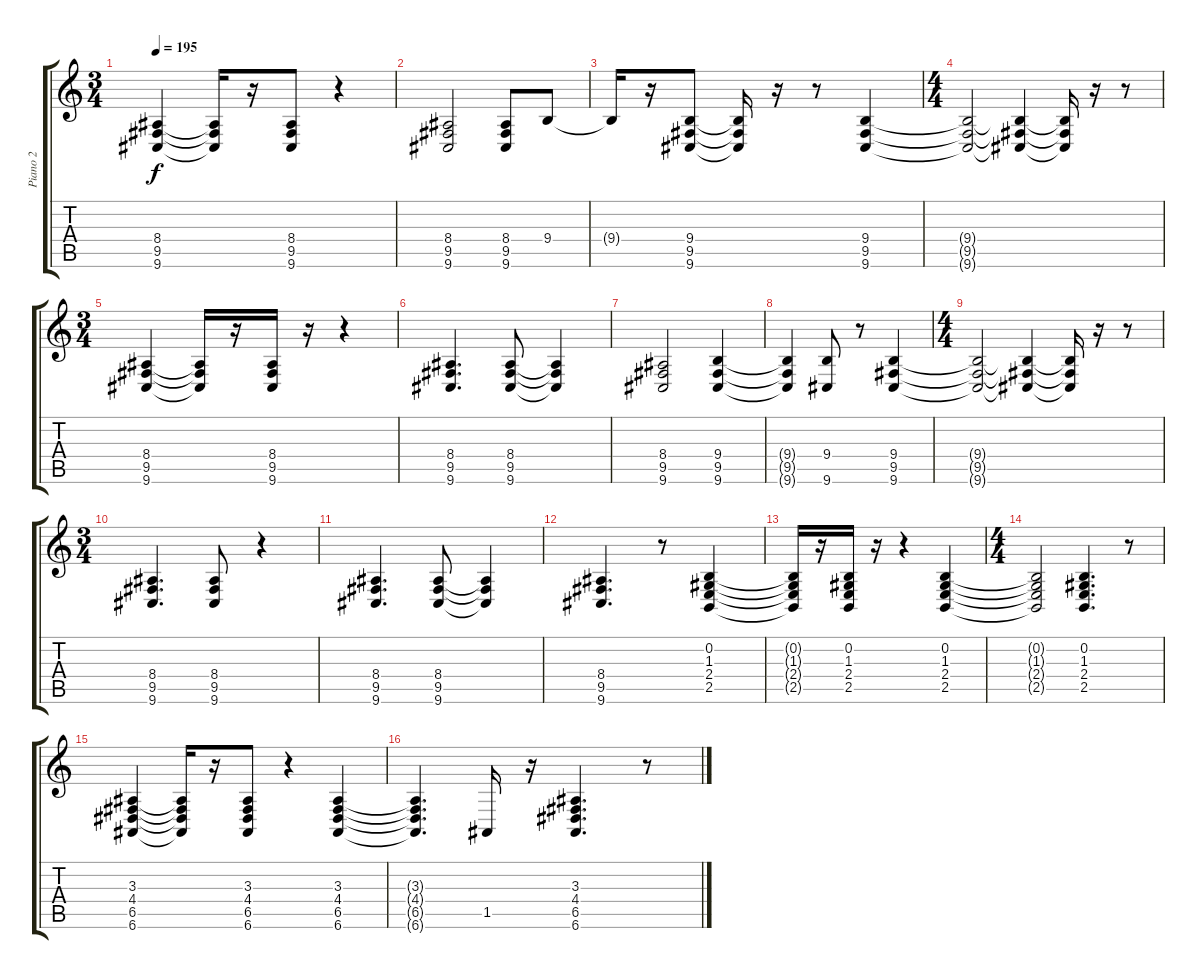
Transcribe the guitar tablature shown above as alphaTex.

\track ("Piano 2" "Piano 2") {instrument acousticgrandpiano}
\staff {score tabs}
\tuning (E4 B3 G3 D3 A2 E2) {hide}
\ts (3 4)
\tempo 195
\clef g2
\ks c
(8.4 9.5 9.6).4{dy f} (8.4{t} 9.5{t} 9.6{t}).16 r.16 (8.4 9.5 9.6).8 r.4 |
(8.4 9.5 9.6).2 (8.4 9.5 9.6).8 9.4.8 |
9.4{t}.16 r.16 (9.4 9.5 9.6).8 (9.4{t} 9.5{t} 9.6{t}).16 r.16 r.8 (9.4 9.5 9.6).4 |
\ts (4 4)
(9.4{t} 9.5{t} 9.6{t}).2 (9.4{t} 9.5{t} 9.6{t}).4 (9.4{t} 9.5{t} 9.6{t}).16 r.16 r.8 |
\ts (3 4)
(8.4 9.5 9.6).4 (8.4{t} 9.5{t} 9.6{t}).16 r.16 (8.4 9.5 9.6).16 r.16 r.4 |
(8.4 9.5 9.6).4{d} (8.4 9.5 9.6).8 (8.4{t} 9.5{t} 9.6{t}).4 |
(8.4 9.5 9.6).2 (9.4 9.5 9.6).4 |
(9.4{t} 9.5{t} 9.6{t}).4 (9.4 9.6).8 r.8 (9.4 9.5 9.6).4 |
\ts (4 4)
(9.4{t} 9.5{t} 9.6{t}).2 (9.4{t} 9.5{t} 9.6{t}).4 (9.4{t} 9.5{t} 9.6{t}).16 r.16 r.8 |
\ts (3 4)
(8.4 9.5 9.6).4{d} (8.4 9.5 9.6).8 r.4 |
(8.4 9.5 9.6).4{d} (8.4 9.5 9.6).8 (8.4{t} 9.5{t} 9.6{t}).4 |
(8.4 9.5 9.6).4{d} r.8 (0.2 1.3 2.4 2.5).4 |
(0.2{t} 1.3{t} 2.4{t} 2.5{t}).16 r.16 (0.2 1.3 2.4 2.5).16 r.16 r.4 (0.2 1.3 2.4 2.5).4 |
\ts (4 4)
(0.2{t} 1.3{t} 2.4{t} 2.5{t}).2 (0.2 1.3 2.4 2.5).4{d} r.8 |
(3.3 4.4 6.5 6.6).4 (3.3{t} 4.4{t} 6.5{t} 6.6{t}).16 r.16 (3.3 4.4 6.5 6.6).8 r.4 (3.3 4.4 6.5 6.6).4 |
(3.3{t} 4.4{t} 6.5{t} 6.6{t}).4{d} 1.5.16 r.16 (3.3 4.4 6.5 6.6).4{d} r.8
